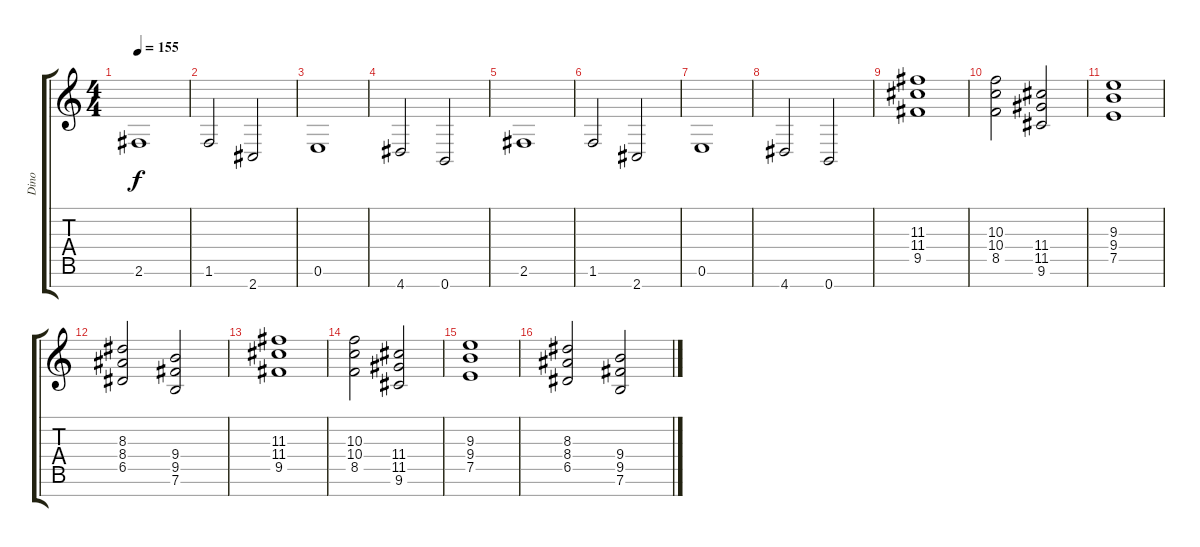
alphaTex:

\track ("Dino" "Dino") {instrument distortionguitar}
\staff {score tabs}
\tuning (E4 B3 G3 D3 A2 E2 B1) {hide}
\ts (4 4)
\tempo 155
\clef g2
\ks c
2.6.1{dy f} |
1.6.2 2.7.2 |
0.6.1 |
4.7.2 0.7.2 |
2.6.1 |
1.6.2 2.7.2 |
0.6.1 |
4.7.2 0.7.2 |
(11.3 11.4 9.5).1 |
(10.3 10.4 8.5).2 (11.4 11.5 9.6).2 |
(9.3 9.4 7.5).1 |
(8.3 8.4 6.5).2 (9.4 9.5 7.6).2 |
(11.3 11.4 9.5).1 |
(10.3 10.4 8.5).2 (11.4 11.5 9.6).2 |
(9.3 9.4 7.5).1 |
(8.3 8.4 6.5).2 (9.4 9.5 7.6).2
